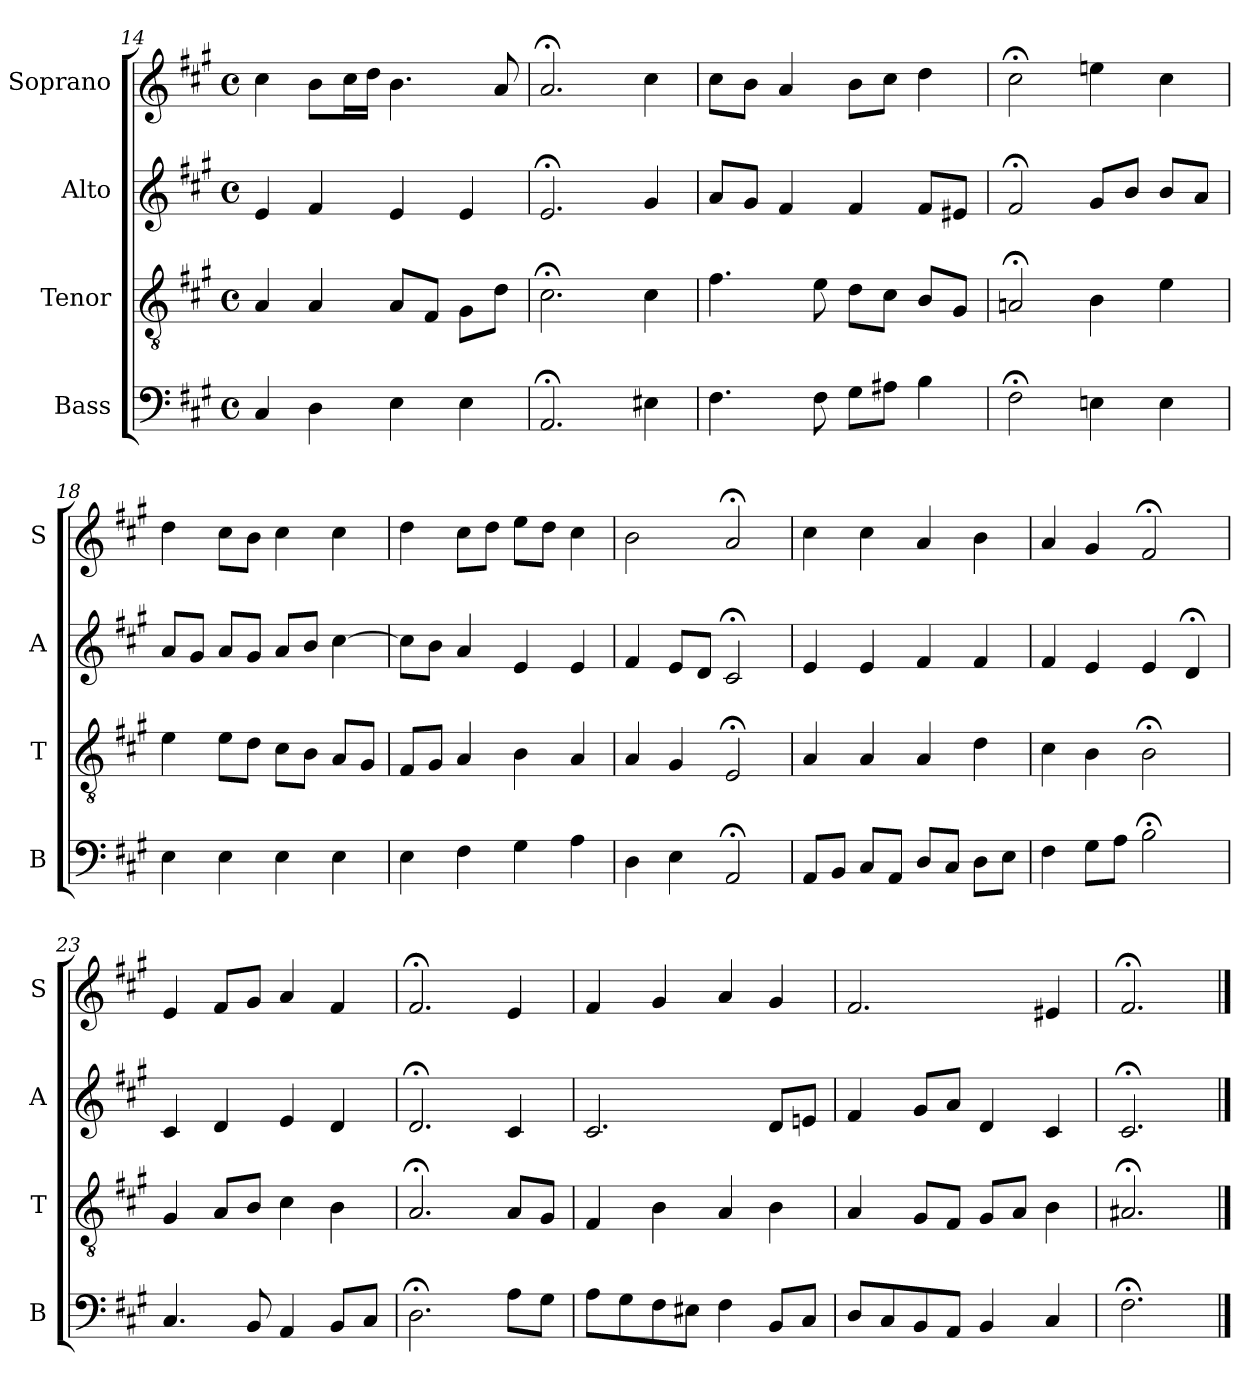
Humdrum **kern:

**kern	**kern	**kern	**kern
*part4	*part3	*part2	*part1
*staff4	*staff3	*staff2	*staff1
*I"Bass	*I"Tenor	*I"Alto	*I"Soprano
*I'B	*I'T	*I'A	*I'S
*clefF4	*clefGv2	*clefG2	*clefG2
*k[f#c#g#]	*k[f#c#g#]	*k[f#c#g#]	*k[f#c#g#]
*f#:	*f#:	*f#:	*f#:
*M4/4	*M4/4	*M4/4	*M4/4
*met(c)	*met(c)	*met(c)	*met(c)
=14	=14	=14	=14
4C#	4A	4e	4cc#
4D	4A	4f#	8bL
.	.	.	16cc#L
.	.	.	16ddJJ
4E	8AL	4e	4.b
.	8F#J	.	.
4E	8G#L	4e	.
.	8dJ	.	8a
=15	=15	=15	=15
2.AA;<	2.c#;<	2.e;<	2.a;<
4E#X	4c#	4g#	4cc#
=16	=16	=16	=16
4.F#	4.f#	8aL	8cc#L
.	.	8g#J	8bJ
.	.	4f#	4a
8F#	8e	.	.
8G#L	8dL	4f#	8bL
8A#XJ	8c#J	.	8cc#J
4B	8BL	8f#L	4dd
.	8G#J	8e#XJ	.
=17	=17	=17	=17
2F#;<	2An;<	2f#;<	2cc#;<
4En	4B	8g#L	4een
.	.	8bJ	.
4E	4e	8bL	4cc#
.	.	8aJ	.
=18	=18	=18	=18
4E	4e	8aL	4dd
.	.	8g#J	.
4E	8eL	8aL	8cc#L
.	8dJ	8g#J	8bJ
4E	8c#L	8aL	4cc#
.	8BJ	8bJ	.
4E	8AL	[4cc#	4cc#
.	8G#J	.	.
=19	=19	=19	=19
4E	8F#L	8cc#L]	4dd
.	8G#J	8bJ	.
4F#	4A	4a	8cc#L
.	.	.	8ddJ
4G#	4B	4e	8eeL
.	.	.	8ddJ
4A	4A	4e	4cc#
=20	=20	=20	=20
4D	4A	4f#	2b
4E	4G#	8eL	.
.	.	8dJ	.
2AA;<	2E;<i	2c#;<i	2a;<
=21	=21	=21	=21
8AAL	4Ai	4ei	4cc#
8BBJ	.	.	.
8C#L	4A	4e	4cc#
8AAJ	.	.	.
8DL	4A	4f#	4a
8C#J	.	.	.
8DL	4d	4f#	4b
8EJ	.	.	.
=22	=22	=22	=22
4F#	4c#	4f#	4a
8G#L	4B	4e	4g#
8AJ	.	.	.
2B;<	2B;<	4e	2f#;<
.	.	4d;<	.
=23	=23	=23	=23
4.C#	4G#	4c#	4e
.	8AL	4d	8f#L
8BB	8BJ	.	8g#J
4AA	4c#	4e	4a
8BBL	4B	4d	4f#
8C#J	.	.	.
=24	=24	=24	=24
2.D;<	2.A;<	2.d;<	2.f#;<
8AL	8AL	4c#	4e
8G#J	8G#J	.	.
=25	=25	=25	=25
8AL	4F#	2.c#	4f#
8G#	.	.	.
8F#	4B	.	4g#
8E#XJ	.	.	.
4F#	4A	.	4a
8BBL	4B	8dL	4g#
8C#J	.	8enJ	.
=26	=26	=26	=26
8DL	4A	4f#	2.f#
8C#	.	.	.
8BB	8G#L	8g#L	.
8AAJ	8F#J	8aJ	.
4BB	8G#L	4d	.
.	8AJ	.	.
4C#	4B	4c#	4e#X
=27	=27	=27	=27
2.F#;<	2.A#X;<	2.c#;<	2.f#;<
==	==	==	==
*-	*-	*-	*-
